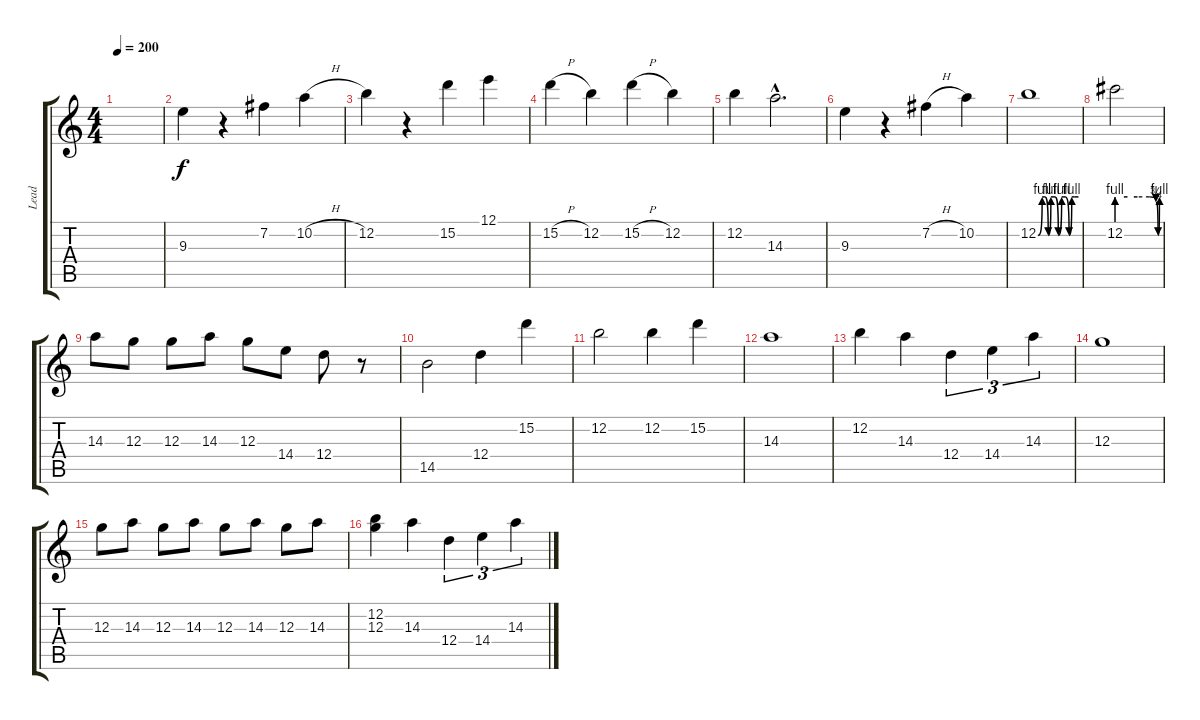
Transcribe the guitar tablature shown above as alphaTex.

\track ("Lead" "Lead") {instrument distortionguitar}
\staff {score tabs}
\tuning (E4 B3 G3 D3 A2 E2) {hide}
\ts (4 4)
\tempo 200
\clef g2
\ks c
|
9.3.4 r.4 7.2.4 10.2{h}.4 |
12.2.4 r.4 15.2.4 12.1.4 |
15.2{h}.4 12.2.4 15.2{h}.4 12.2.4 |
12.2.4 14.3{hac}.2{d} |
9.3.4 r.4 7.2{h}.4 10.2.4 |
12.2{be (custom 0 0 6 4 10 4 15 0 19 4 25 4 30 0 35 4 40 4 46 0 50 4 54 4 60 4)}.1 |
12.2{be (custom 0 4 15 4 29 4 46 4 55 3 58 0 60 4)}.2 |
14.3.8 12.3.8 12.3.8 14.3.8 12.3.8 14.4.8 12.4.8 r.8 |
14.5.2 12.4.4 15.2.4 |
12.2.2 12.2.4 15.2.4 |
14.3.1 |
12.2.4 14.3.4 12.4.4{tu (3 2)} 14.4.4{tu (3 2)} 14.3.4{tu (3 2)} |
12.3.1 |
12.3.8 14.3.8 12.3.8 14.3.8 12.3.8 14.3.8 12.3.8 14.3.8 |
(12.2 12.3).4 14.3.4 12.4.4{tu (3 2)} 14.4.4{tu (3 2)} 14.3.4{tu (3 2)}
